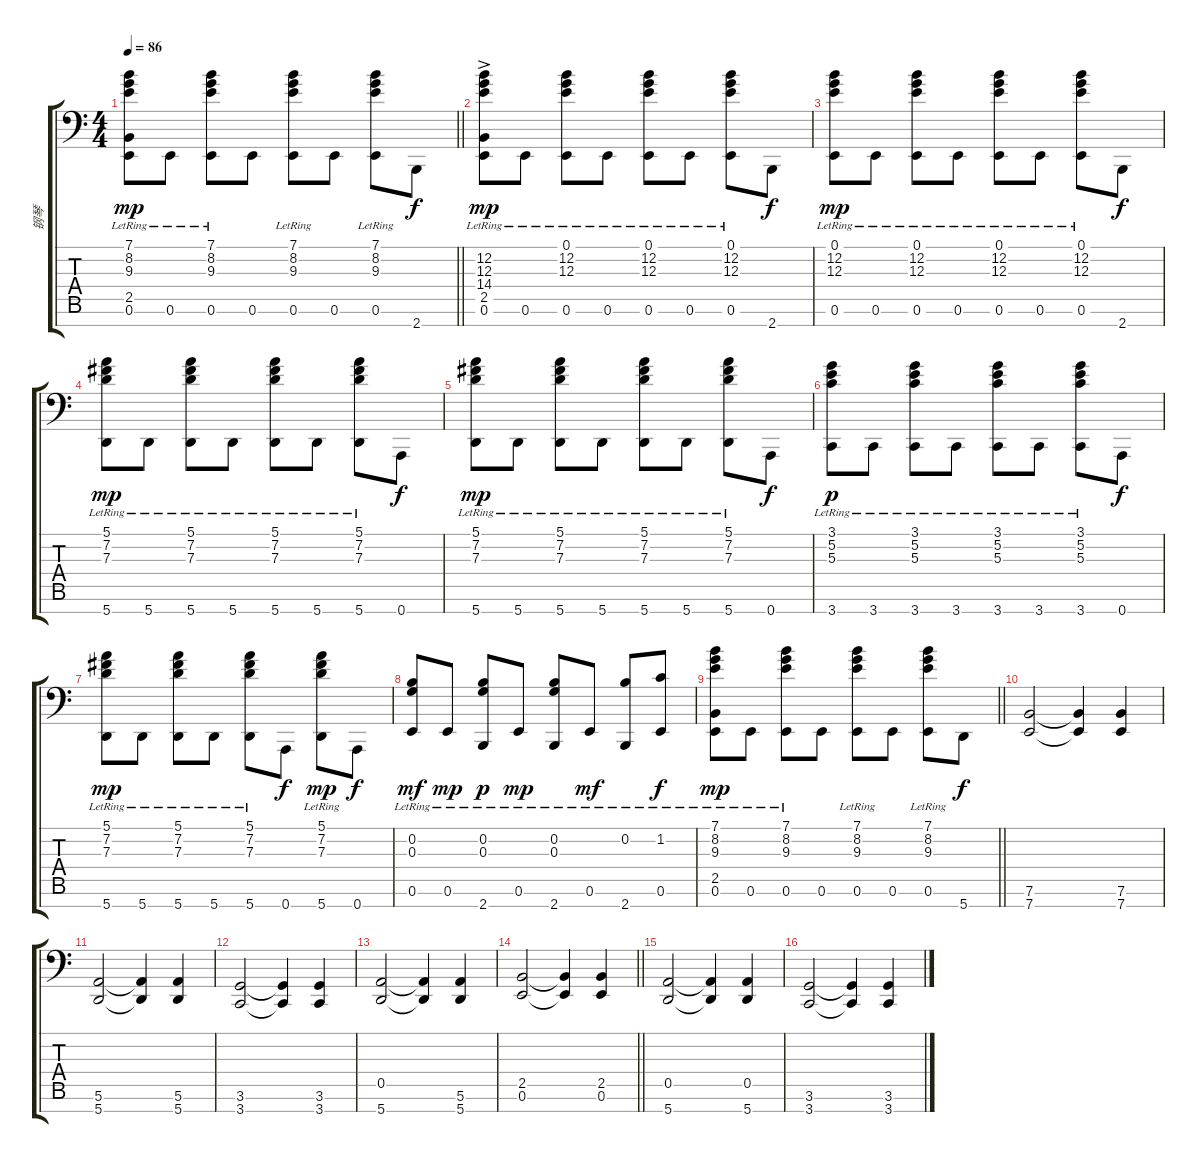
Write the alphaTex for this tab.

\track ("钢琴" "钢琴") {instrument brightacousticpiano}
\staff {score tabs}
\tuning (E4 B3 G3 D3 A2 E2 A1) {hide}
\ts (4 4)
\tempo 86
\clef f4
\barLineRight lightlight
\ks c
(7.1{lr} 8.2{lr} 9.3{lr} 2.5 0.6).8{dy mp} 0.6{lr}.8 (7.1{lr} 8.2{lr} 9.3{lr} 0.6).8 0.6.8 (7.1{lr} 8.2{lr} 9.3{lr} 0.6).8 0.6.8 (7.1{lr} 8.2{lr} 9.3{lr} 0.6).8 2.7.8{dy f} |
\section ("" "")
(12.2{lr} 12.3{lr} 14.4{lr} 2.5{ac} 0.6{lr}).8{dy mp} 0.6{lr}.8 (0.1{lr} 12.2{lr} 12.3{lr} 0.6).8 0.6{lr}.8 (0.1{lr} 12.2{lr} 12.3{lr} 0.6).8 0.6{lr}.8 (0.1{lr} 12.2{lr} 12.3{lr} 0.6).8 2.7.8{dy f} |
(0.1{lr} 12.2{lr} 12.3{lr} 0.6{lr}).8{dy mp} 0.6{lr}.8 (0.1{lr} 12.2{lr} 12.3{lr} 0.6).8 0.6{lr}.8 (0.1{lr} 12.2{lr} 12.3{lr} 0.6).8 0.6{lr}.8 (0.1{lr} 12.2{lr} 12.3{lr} 0.6).8 2.7.8{dy f} |
(5.1{lr} 7.2{lr} 7.3{lr} 5.7{lr}).8{dy mp} 5.7{lr}.8 (5.1{lr} 7.2{lr} 7.3{lr} 5.7{lr}).8 5.7{lr}.8 (5.1{lr} 7.2{lr} 7.3{lr} 5.7{lr}).8 5.7{lr}.8 (5.1{lr} 7.2{lr} 7.3{lr} 5.7{lr}).8 0.7.8{dy f} |
(5.1{lr} 7.2{lr} 7.3{lr} 5.7{lr}).8{dy mp} 5.7{lr}.8 (5.1{lr} 7.2{lr} 7.3{lr} 5.7{lr}).8 5.7{lr}.8 (5.1{lr} 7.2{lr} 7.3{lr} 5.7{lr}).8 5.7{lr}.8 (5.1{lr} 7.2{lr} 7.3{lr} 5.7{lr}).8 0.7.8{dy f} |
(3.1{lr} 5.2{lr} 5.3{lr} 3.7{lr}).8{dy p} 3.7{lr}.8 (3.1{lr} 5.2{lr} 5.3{lr} 3.7{lr}).8 3.7{lr}.8 (3.1{lr} 5.2{lr} 5.3{lr} 3.7{lr}).8 3.7{lr}.8 (3.1{lr} 5.2{lr} 5.3{lr} 3.7{lr}).8 0.7.8{dy f} |
(5.1{lr} 7.2{lr} 7.3{lr} 5.7{lr}).8{dy mp} 5.7{lr}.8 (5.1{lr} 7.2{lr} 7.3{lr} 5.7{lr}).8 5.7{lr}.8 (5.1{lr} 7.2{lr} 7.3{lr} 5.7{lr}).8 0.7.8{dy f} (5.1{lr} 7.2{lr} 7.3{lr} 5.7{lr}).8{dy mp} 0.7.8{dy f} |
(0.2{lr} 0.3{lr} 0.6{lr}).8{dy mf} 0.6{lr}.8{dy mp} (0.2{lr} 0.3{lr} 2.7).8{dy p} 0.6{lr}.8{dy mp} (0.2{lr} 0.3{lr} 2.7).8 0.6{lr}.8{dy mf} (0.2{lr} 2.7).8 (1.2{lr} 0.6{lr}).8{dy f} |
\barLineRight lightlight
(7.1{lr} 8.2{lr} 9.3{lr} 2.5 0.6).8{dy mp} 0.6{lr}.8 (7.1{lr} 8.2{lr} 9.3{lr} 0.6).8 0.6.8 (7.1{lr} 8.2{lr} 9.3{lr} 0.6).8 0.6.8 (7.1{lr} 8.2{lr} 9.3{lr} 0.6).8 5.7.8{dy f} |
\section ("" "")
(7.6 7.7).2 (7.6{t} 7.7{t}).4 (7.6 7.7).4 |
(5.6 5.7).2 (5.6{t} 5.7{t}).4 (5.6 5.7).4 |
(3.6 3.7).2 (3.6{t} 3.7{t}).4 (3.6 3.7).4 |
(0.5 5.7).2 (0.5{t} 5.7{t}).4 (5.6 5.7).4 |
\barLineRight lightlight
(2.5 0.6).2 (2.5{t} 0.6{t}).4 (2.5 0.6).4 |
(0.5 5.7).2 (0.5{t} 5.7{t}).4 (0.5 5.7).4 |
(3.6 3.7).2 (3.6{t} 3.7{t}).4 (3.6 3.7).4
